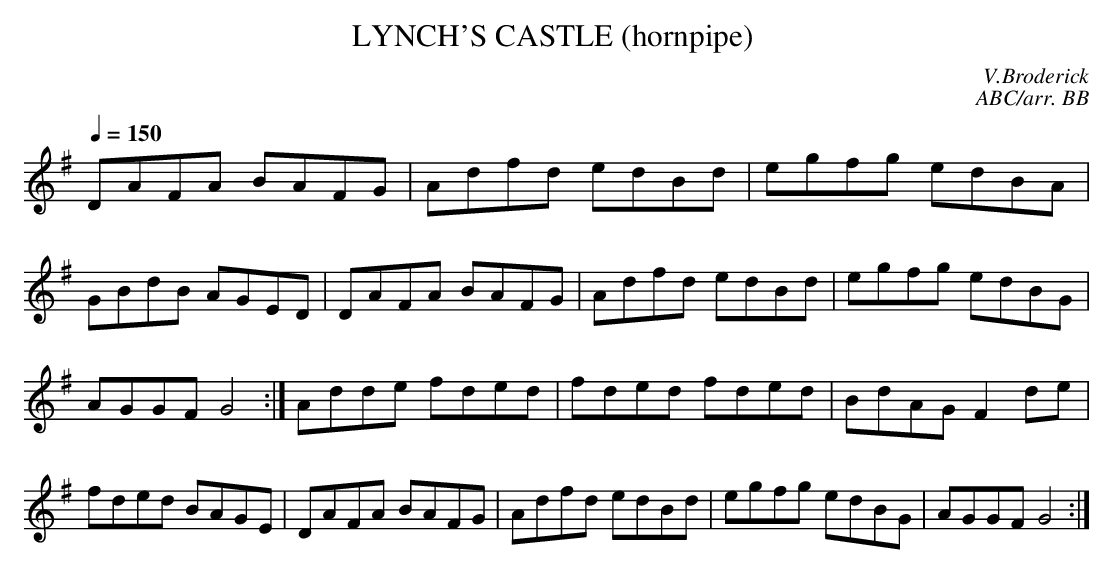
X:1
T:LYNCH'S CASTLE (hornpipe) \
C:V.Broderick\
C:ABC/arr. BB\
M:4/4\
L:1/8\
Q:1/4=150\
K:G\
DAFA BAFG|Adfd edBd|egfg edBA|GBdB AGED|\
DAFA BAFG|Adfd edBd|egfg edBG|AGGF G4 :|\
Adde fded|fded fded|BdAG F2de|fded BAGE|\
DAFA BAFG|Adfd edBd|egfg edBG|AGGF G4 :|\
\
\
